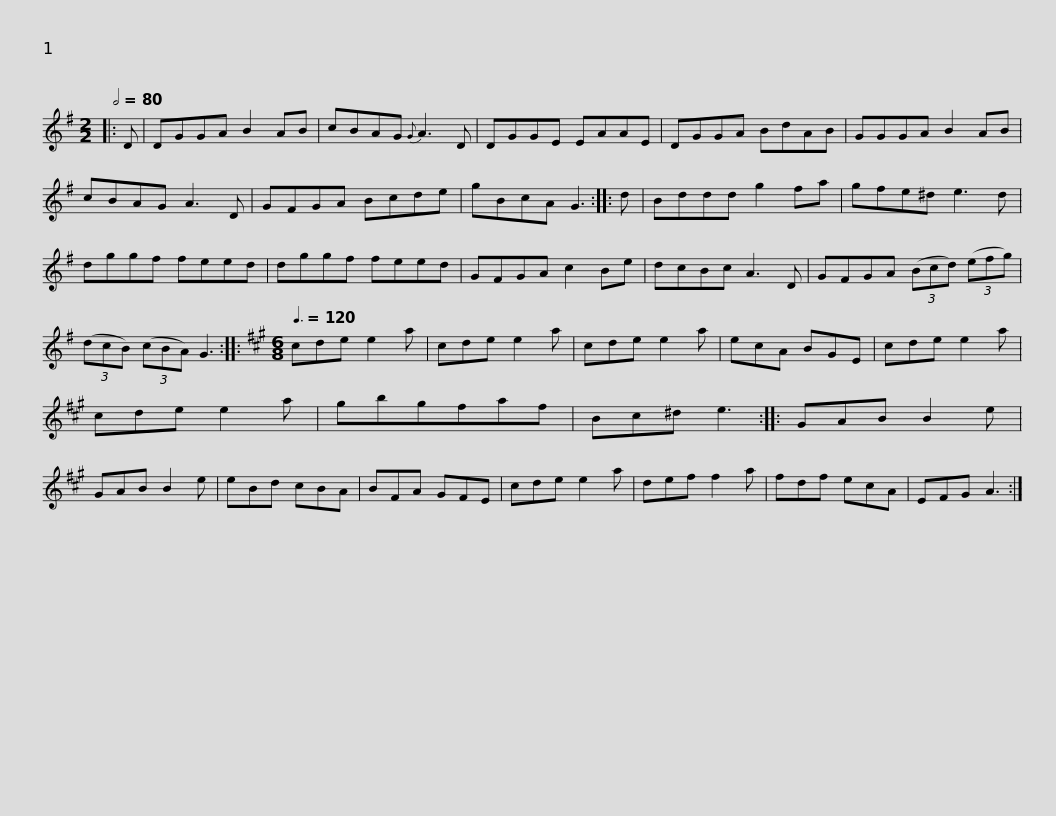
X:1
L:1/8
Q:1/2=80
M:2/2
I:linebreak $
K:G
V:1 treble
V:1
|: D | DGGA B2 AB | cBAG{G} A3 D | DGGE EAAE | DGGA BdAB | %5
 GGGA B2 AB |$ cBAG A3 D | GFGA Bcde | gBcA G3 :: d | %10
 Bddd g2 fa | gfe^d e3 d | dggf feed |$ dggf feed | GFGA c2 Be | %15
 dcBc A3 D | GFGA (3(Bcd) (3(efg) | (3(dcB) (3(cBA) G3 ::$[K:A][M:6/8][Q:3/8=120] cde e2 a | cde e2 a | %20
 cde e2 a | ecA BGE | cde e2 a | cde e2 a | gbgfaf |$ %25
 Bc^d e3 :: GAB B2 e | GAB B2 e | eBd cBA | BFA GFE | %30
 cde e2 a | def f2 a | fdf ecA |$ EFG A3 :| %34
